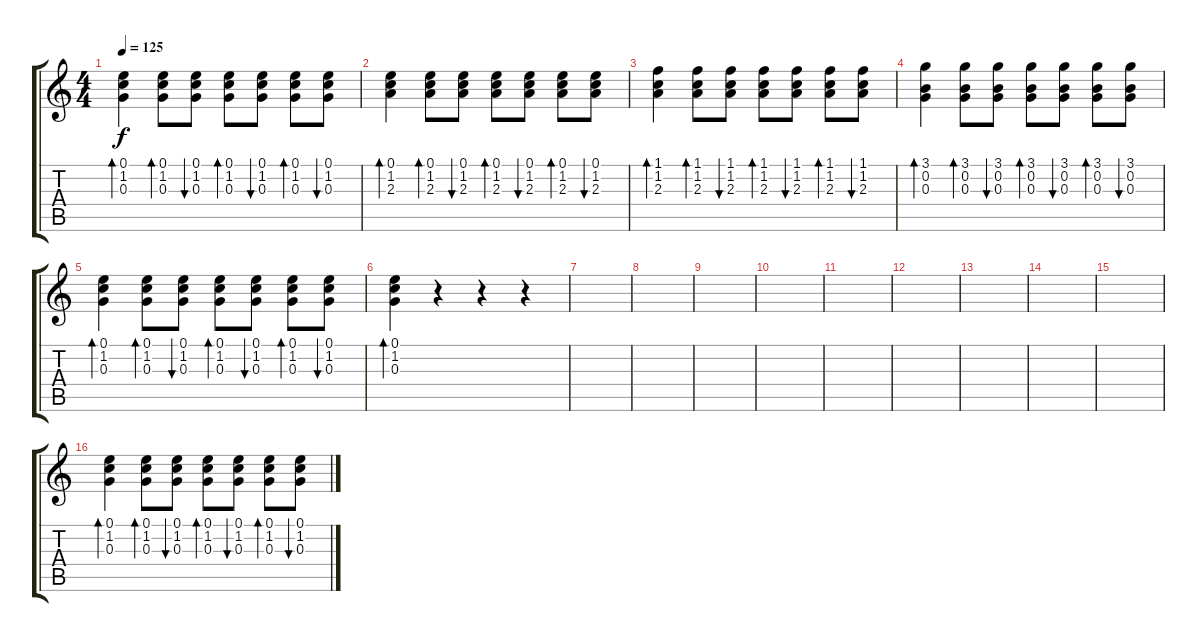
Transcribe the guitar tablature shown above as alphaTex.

\track "" {instrument acousticguitarsteel}
\staff {score tabs}
\tuning (E4 B3 G3 D3 A2 E2) {hide}
\ts (4 4)
\tempo 125
\clef g2
\ks c
(0.1 1.2 0.3).4{bd 120 dy f} (0.1 1.2 0.3).8{bd 120} (0.1 1.2 0.3).8{bu 120} (0.1 1.2 0.3).8{bd 120} (0.1 1.2 0.3).8{bu 120} (0.1 1.2 0.3).8{bd 120} (0.1 1.2 0.3).8{bu 120} |
(0.1 1.2 2.3).4{bd 120} (0.1 1.2 2.3).8{bd 120} (0.1 1.2 2.3).8{bu 120} (0.1 1.2 2.3).8{bd 120} (0.1 1.2 2.3).8{bu 120} (0.1 1.2 2.3).8{bd 120} (0.1 1.2 2.3).8{bu 120} |
(1.1 1.2 2.3).4{bd 120} (1.1 1.2 2.3).8{bd 120} (1.1 1.2 2.3).8{bu 120} (1.1 1.2 2.3).8{bd 120} (1.1 1.2 2.3).8{bu 120} (1.1 1.2 2.3).8{bd 120} (1.1 1.2 2.3).8{bu 120} |
(3.1 0.2 0.3).4{bd 120} (3.1 0.2 0.3).8{bd 120} (3.1 0.2 0.3).8{bu 120} (3.1 0.2 0.3).8{bd 120} (3.1 0.2 0.3).8{bu 120} (3.1 0.2 0.3).8{bd 120} (3.1 0.2 0.3).8{bu 120} |
(0.1 1.2 0.3).4{bd 120} (0.1 1.2 0.3).8{bd 120} (0.1 1.2 0.3).8{bu 120} (0.1 1.2 0.3).8{bd 120} (0.1 1.2 0.3).8{bu 120} (0.1 1.2 0.3).8{bd 120} (0.1 1.2 0.3).8{bu 120} |
(0.1 1.2 0.3).4{bd 120} r.4 r.4 r.4 |
|
|
|
|
|
|
|
|
|
(0.1 1.2 0.3).4{bd 120} (0.1 1.2 0.3).8{bd 120} (0.1 1.2 0.3).8{bu 120} (0.1 1.2 0.3).8{bd 120} (0.1 1.2 0.3).8{bu 120} (0.1 1.2 0.3).8{bd 120} (0.1 1.2 0.3).8{bu 120}
